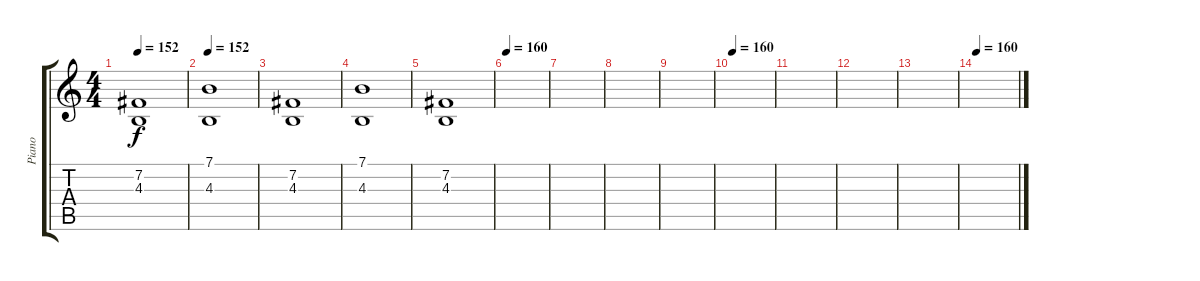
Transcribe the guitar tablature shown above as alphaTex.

\track ("Piano" "Piano") {instrument synthstrings2}
\staff {score tabs}
\tuning (E4 B3 G3 D3 A2 E2) {hide}
\ts (4 4)
\tempo 152
\clef g2
\ks c
(7.2 4.3).1{dy f} |
\tempo 152
(7.1 4.3).1 |
(7.2 4.3).1 |
(7.1 4.3).1 |
(7.2 4.3).1 |
\tempo 160
|
|
|
|
\tempo 160
|
|
|
|
\tempo 160
